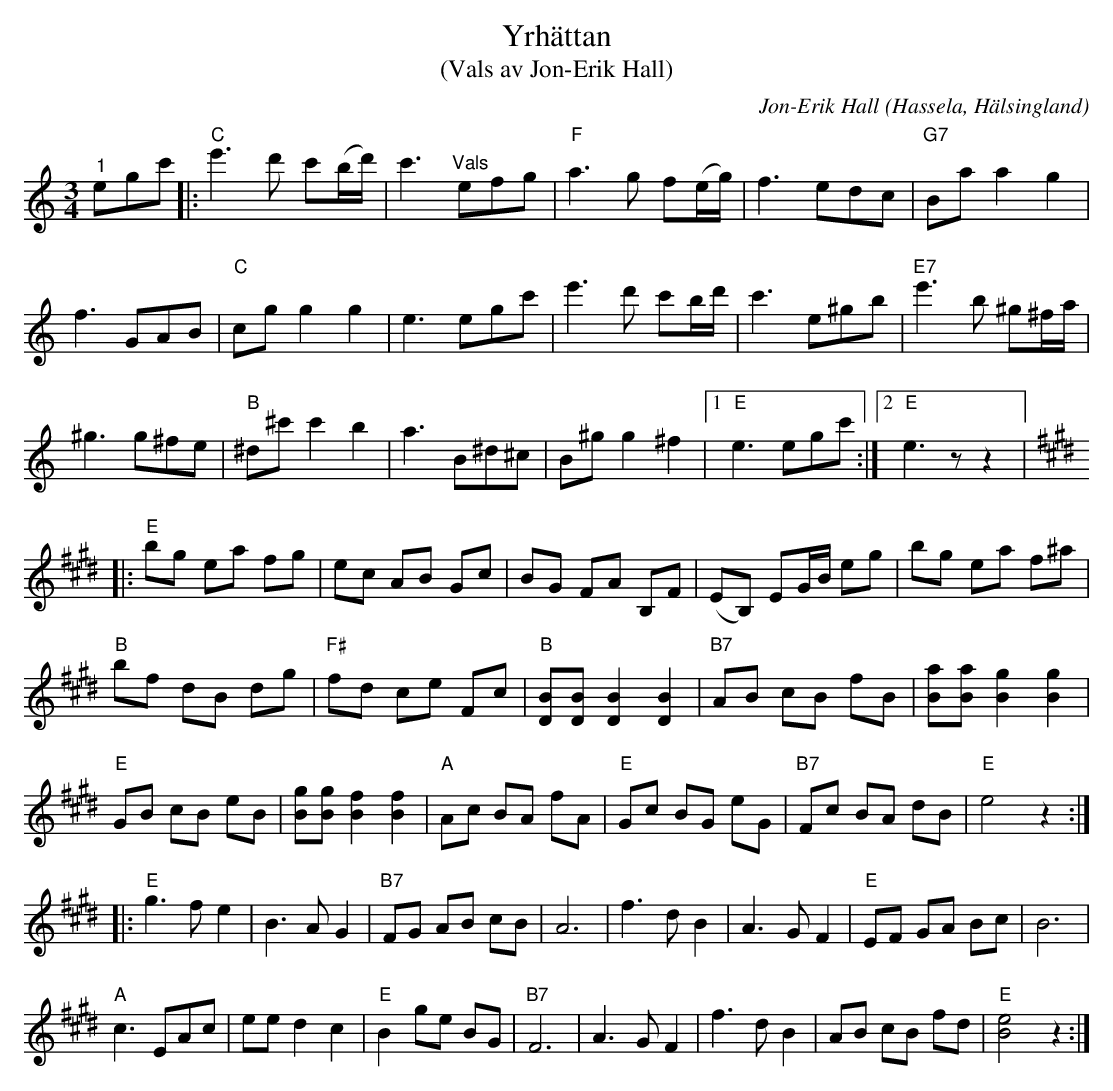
X:1
T:Yrhättan
T:(Vals av Jon-Erik Hall)
C:Jon-Erik Hall
O:Hassela, Hälsingland
L:1/8
M:3/4
K:E
[K:C] "^1" egc' |:"C" e'3 d'  c'(b/d'/) | c'3 "^Vals" efg |"F" a3 g f(e/g/) | f3 edc | "G7" Ba a2 g2 |
f3 GAB | "C" cg g2 g2 | e3 egc' | e'3 d' c'b/d'/ | c'3 e^gb |"E7" e'3 b ^g^f/a/ |
^g3 g^fe | "B" ^d^c' c'2 b2 | a3 B^d^c | B^g g2 ^f2 |1"E" e3 egc' :|2"E" e3 z z2 |:
[K:E]"E" bg ea fg | ec AB Gc | BG FA B,F |(EB,) EG/B/ eg | bg ea f^a |
"B" bf dB dg | "F#" fd ce Fc | "B" [DB][DB] [DB]2 [DB]2 | "B7" AB cB fB |[Ba][Ba] [Bg]2 [Bg]2 |
"E" GB cB eB | [Bg][Bg] [Bf]2 [Bf]2 | "A" Ac BA fA |"E" Gc BG eG |"B7" Fc BA dB |"E" e4 z2 ::
"E" g3 f e2 | B3 A G2 |"B7" FG AB cB | A6 | f3 d B2 | A3 G F2 | "E" EF GA Bc | B6 |
 "A" c3 EAc | ee d2 c2 |"E" B2 ge BG |"B7" F6 | A3 G F2 | f3 d B2 | AB cB fd | "E" [Be]4 z2 :|
